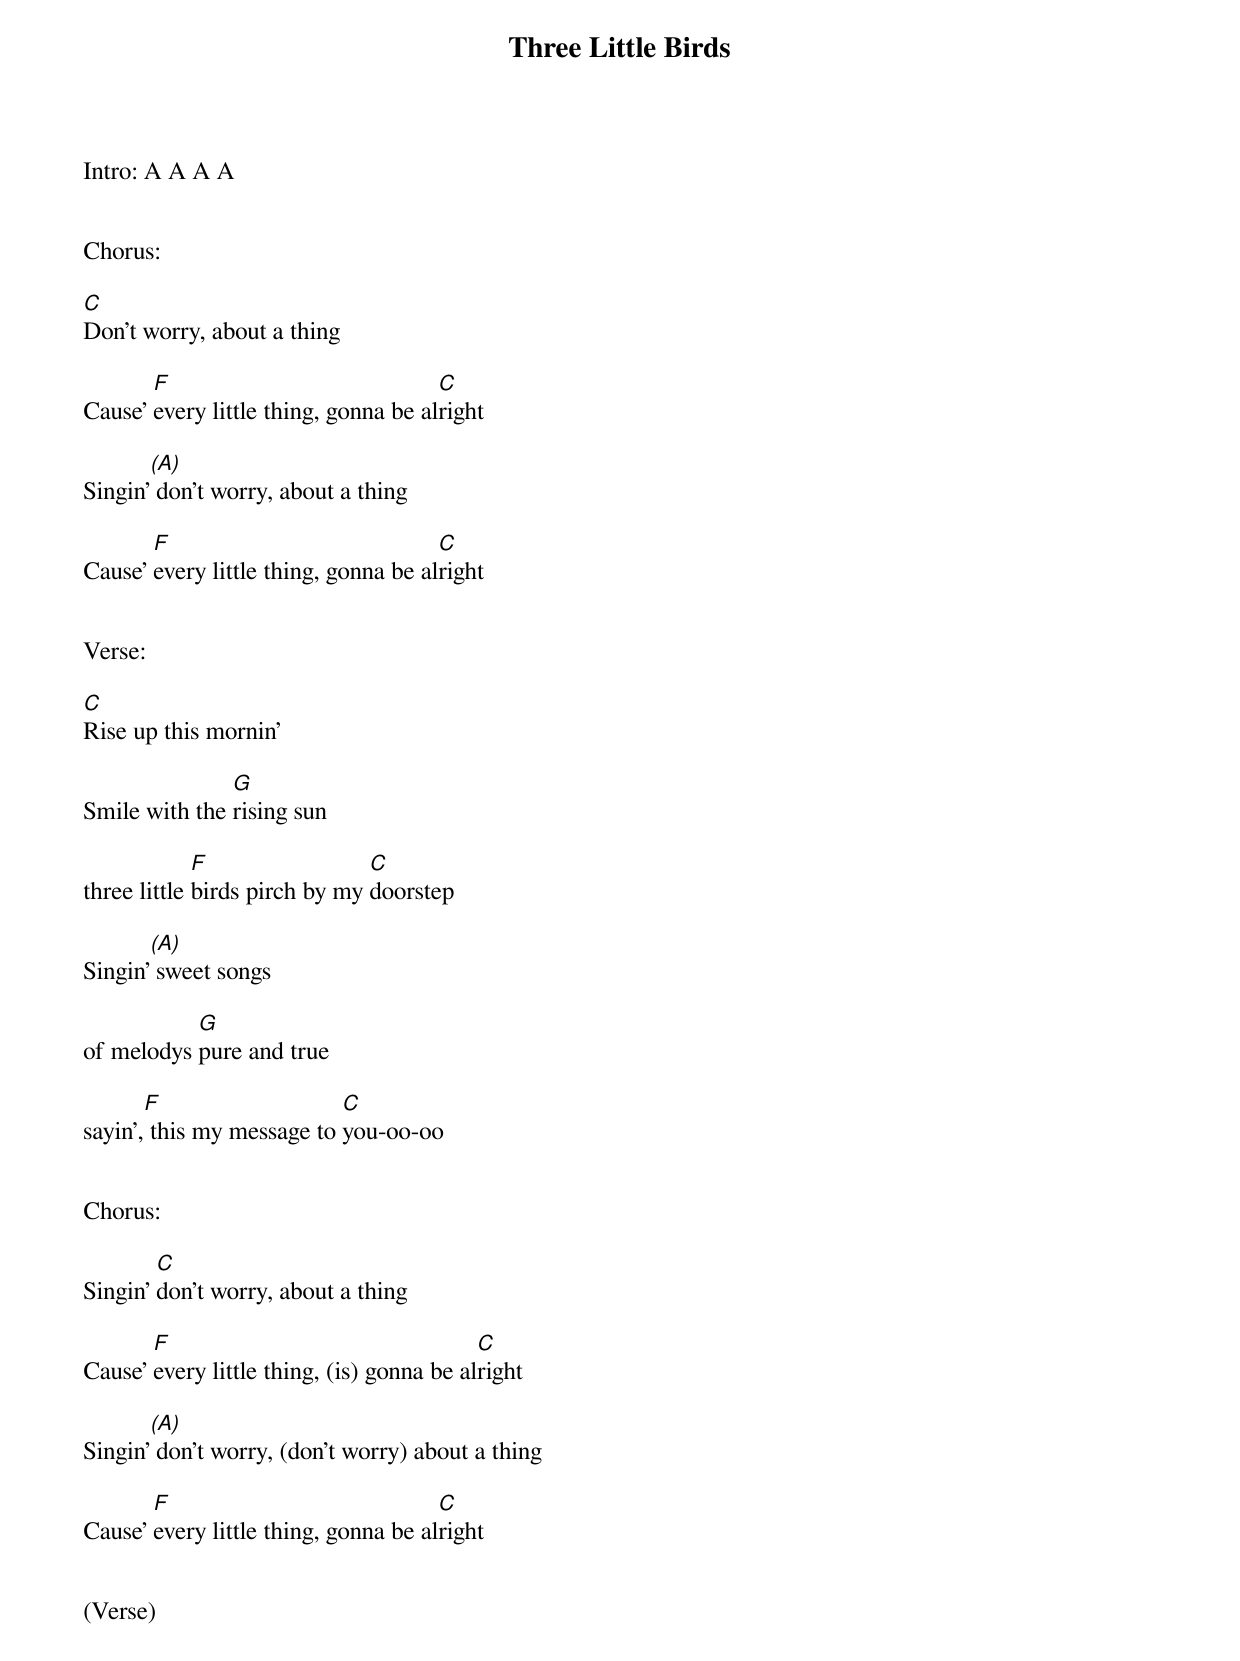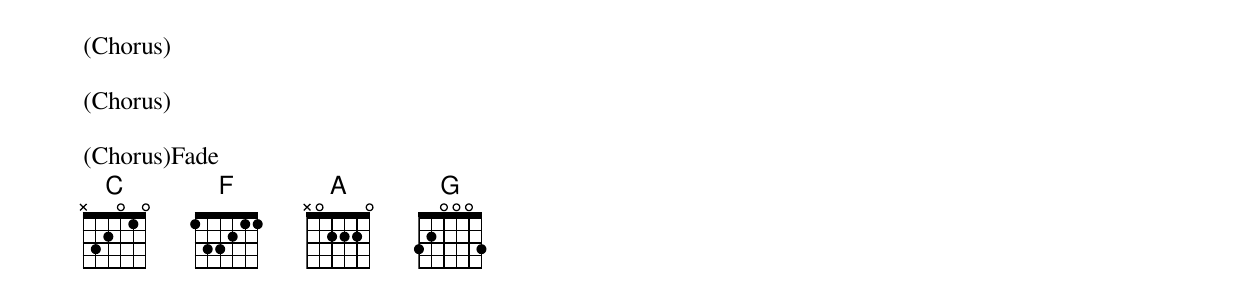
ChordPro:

{title:Three Little Birds}
{subtitle:}
Intro: A A A A


Chorus:

[C]Don't worry, about a thing

Cause' [F]every little thing, gonna be al[C]right

Singin'[(A)] don't worry, about a thing

Cause' [F]every little thing, gonna be al[C]right


Verse:

[C]Rise up this mornin'

Smile with the [G]rising sun

three little [F]birds pirch by my [C]doorstep

Singin'[(A)] sweet songs

of melodys [G]pure and true

sayin',[F] this my message to [C]you-oo-oo


Chorus:

Singin' [C]don't worry, about a thing

Cause' [F]every little thing, (is) gonna be al[C]right

Singin'[(A)] don't worry, (don't worry) about a thing

Cause' [F]every little thing, gonna be al[C]right


(Verse)

(Chorus)

(Chorus)

(Chorus)Fade
